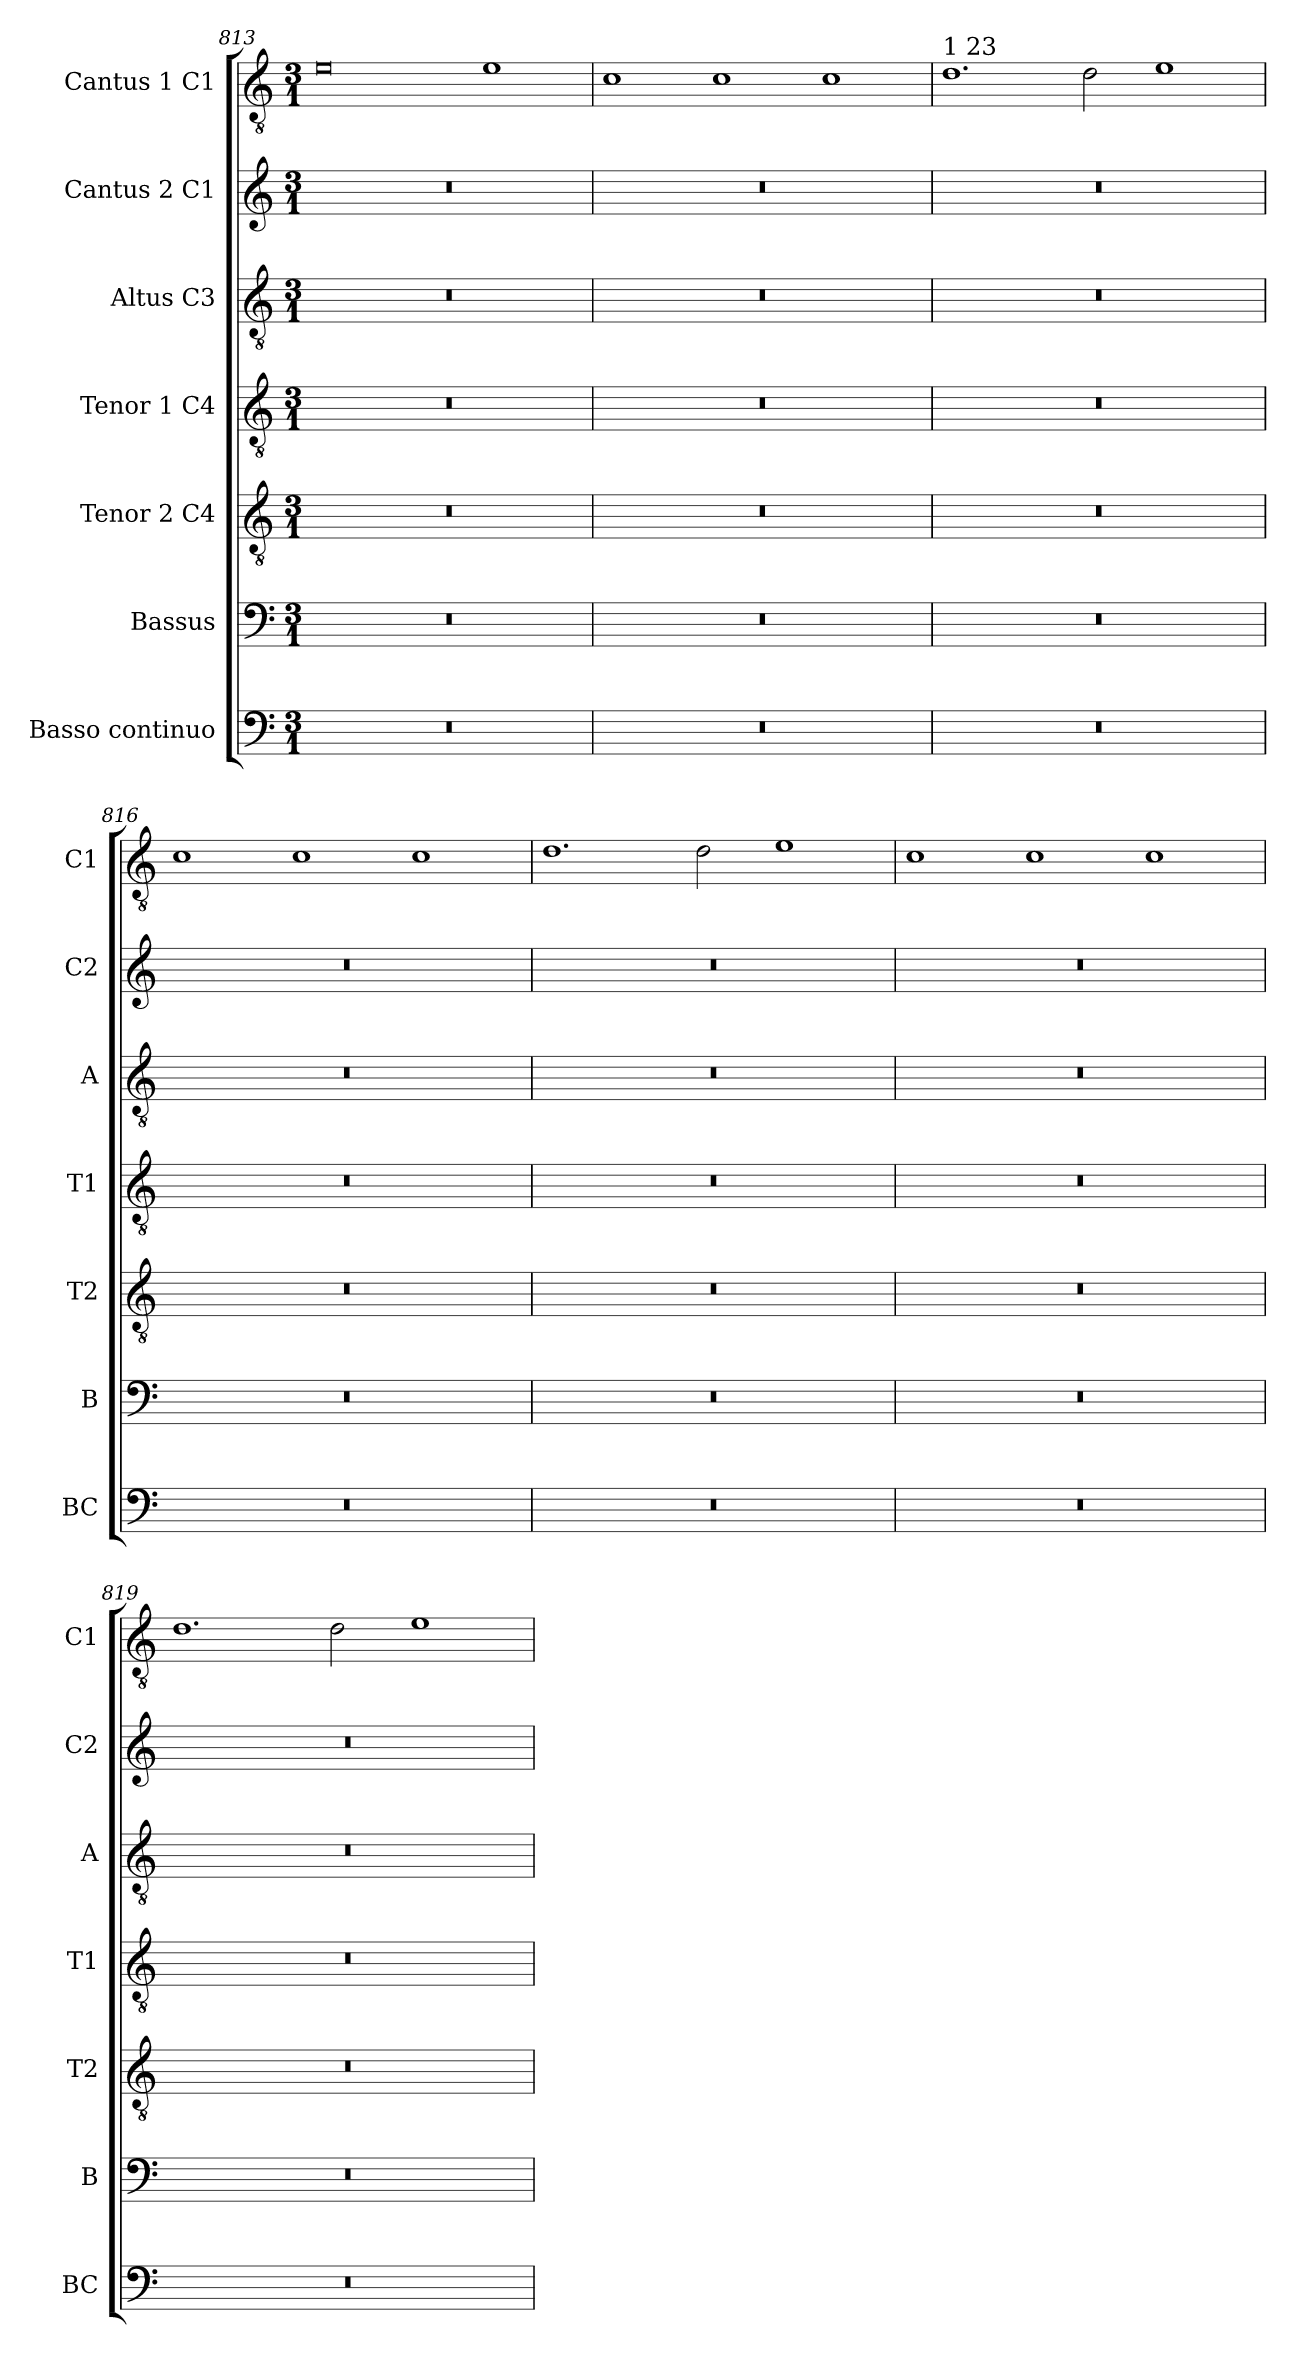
**kern	**kern	**kern	**kern	**kern	**kern	**kern
*part7	*part6	*part5	*part4	*part3	*part2	*part1
*staff7	*staff6	*staff5	*staff4	*staff3	*staff2	*staff1
*I"Basso continuo	*I"Bassus	*I"Tenor 2 C4	*I"Tenor 1 C4	*I"Altus C3	*I"Cantus 2 C1	*I"Cantus 1 C1
*I'BC	*I'B	*I'T2	*I'T1	*I'A	*I'C2	*I'C1
*clefF4	*clefF4	*clefGv2	*clefGv2	*clefGv2	*clefG2	*clefGv2
*ITrd7c12	*	*	*	*	*	*
*k[]	*k[]	*k[]	*k[]	*k[]	*k[]	*k[]
*C:	*C:	*C:	*C:	*C:	*C:	*C:
*M3/1	*M3/1	*M3/1	*M3/1	*M3/1	*M3/1	*M3/1
=813	=813	=813	=813	=813	=813	=813
0.r	0.r	0.r	0.r	0.r	0.r	0e
.	.	.	.	.	.	1e
=814	=814	=814	=814	=814	=814	=814
0.r	0.r	0.r	0.r	0.r	0.r	1c
.	.	.	.	.	.	1c
.	.	.	.	.	.	1c
!!LO:LB:g=z
=815	=815	=815	=815	=815	=815	=815
!	!	!	!	!	!	!LO:TX:a:t=1 23
0.r	0.r	0.r	0.r	0.r	0.r	1.d
.	.	.	.	.	.	2d\
.	.	.	.	.	.	1e
=816	=816	=816	=816	=816	=816	=816
0.r	0.r	0.r	0.r	0.r	0.r	1c
.	.	.	.	.	.	1c
.	.	.	.	.	.	1c
=817	=817	=817	=817	=817	=817	=817
0.r	0.r	0.r	0.r	0.r	0.r	1.d
.	.	.	.	.	.	2d\
.	.	.	.	.	.	1e
=818	=818	=818	=818	=818	=818	=818
0.r	0.r	0.r	0.r	0.r	0.r	1c
.	.	.	.	.	.	1c
.	.	.	.	.	.	1c
=819	=819	=819	=819	=819	=819	=819
0.r	0.r	0.r	0.r	0.r	0.r	1.d
.	.	.	.	.	.	2d\
.	.	.	.	.	.	1e
=	=	=	=	=	=	=
*-	*-	*-	*-	*-	*-	*-
